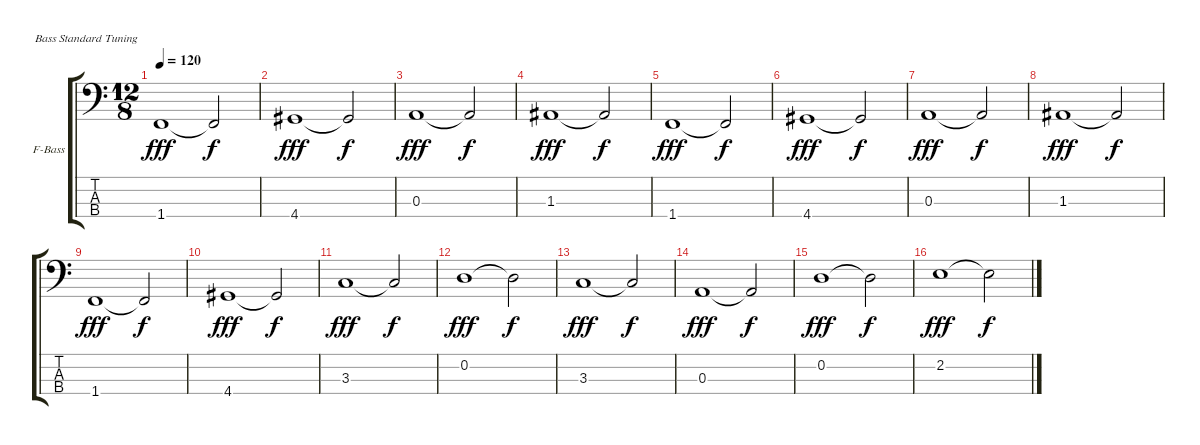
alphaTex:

\bracketExtendMode groupsimilarinstruments
\firstSystemTrackNameOrientation horizontal
\otherSystemsTrackNameOrientation horizontal
\track ("Bass" "F-Bass") {instrument fretlessbass}
\staff {score tabs}
\tuning (G2 D2 A1 E1)
\ts (12 8)
\tempo 120
\clef f4
\ks c
1.4.1{dy fff instrument fretlessbass} 1.4{t}.2{dy f} |
4.4.1{dy fff} 4.4{t}.2{dy f} |
0.3.1{dy fff} 0.3{t}.2{dy f} |
1.3.1{dy fff} 1.3{t}.2{dy f} |
1.4.1{dy fff} 1.4{t}.2{dy f} |
4.4.1{dy fff} 4.4{t}.2{dy f} |
0.3.1{dy fff} 0.3{t}.2{dy f} |
1.3.1{dy fff} 1.3{t}.2{dy f} |
1.4.1{dy fff} 1.4{t}.2{dy f} |
4.4.1{dy fff} 4.4{t}.2{dy f} |
3.3.1{dy fff} 3.3{t}.2{dy f} |
0.2.1{dy fff} 0.2{t}.2{dy f} |
3.3.1{dy fff} 3.3{t}.2{dy f} |
0.3.1{dy fff} 0.3{t}.2{dy f} |
0.2.1{dy fff} 0.2{t}.2{dy f} |
2.2.1{dy fff} 2.2{t}.2{dy f}
